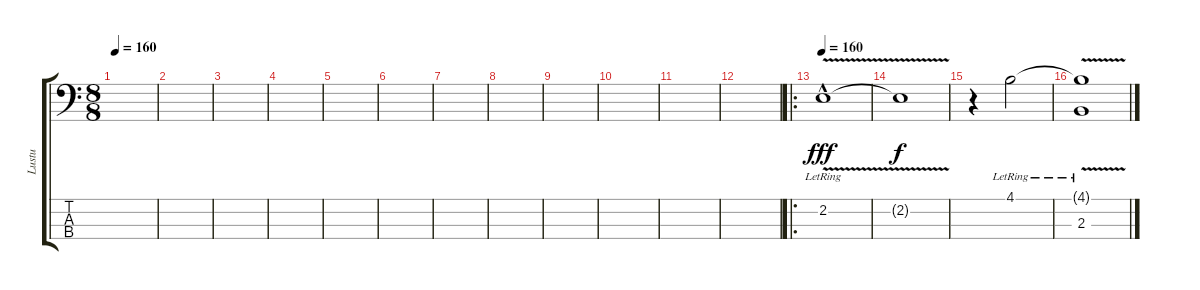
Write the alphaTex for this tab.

\track ("Lustu" "Lustu") {instrument electricbassfinger}
\staff {score tabs}
\tuning (G2 D2 A1 E1) {hide}
\ts (8 8)
\tempo 160
\clef f4
\ks c
|
|
|
|
|
|
|
|
|
|
|
|
\ro
\tempo 160
2.2{v hac lr}.1{dy fff} |
2.2{t}.1{dy f} |
r.4 4.1{lr}.2 |
(4.1{t} 2.3{v lr}).1
